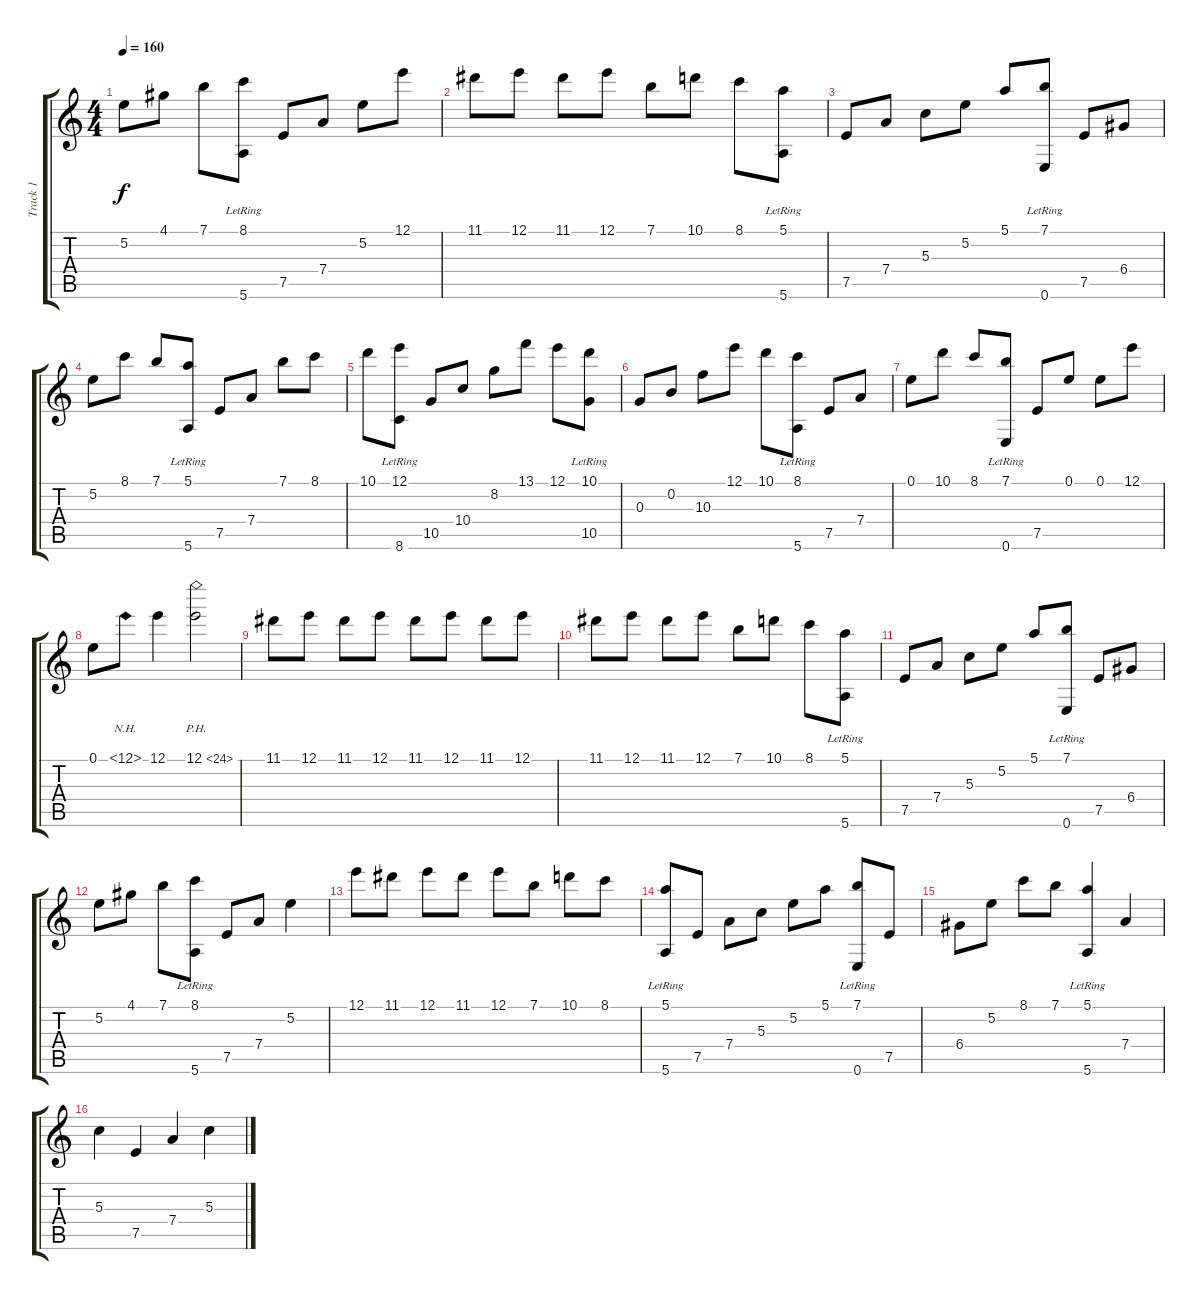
\track ("Track 1" "Track 1") {instrument acousticguitarnylon}
\staff {score tabs}
\tuning (E4 B3 G3 D3 A2 E2) {hide}
\ts (4 4)
\tempo 160
\clef g2
\ks c
5.2.8{dy f} 4.1.8 7.1.8 (8.1 5.6{lr}).8 7.5.8 7.4.8 5.2.8 12.1.8 |
11.1.8 12.1.8 11.1.8 12.1.8 7.1.8 10.1.8 8.1.8 (5.1 5.6{lr}).8 |
7.5.8 7.4.8 5.3.8 5.2.8 5.1.8 (7.1 0.6{lr}).8 7.5.8 6.4.8 |
5.2.8 8.1.8 7.1.8 (5.1 5.6{lr}).8 7.5.8 7.4.8 7.1.8 8.1.8 |
10.1.8 (12.1 8.6{lr}).8 10.5.8 10.4.8 8.2.8 13.1.8 12.1.8 (10.1 10.5{lr}).8 |
0.3.8 0.2.8 10.3.8 12.1.8 10.1.8 (8.1 5.6{lr}).8 7.5.8 7.4.8 |
0.1.8 10.1.8 8.1.8 (7.1 0.6{lr}).8 7.5.8 0.1.8 0.1.8 12.1.8 |
0.1.8 12.1{nh}.8 12.1.4 12.1{ph 12}.2 |
11.1.8 12.1.8 11.1.8 12.1.8 11.1.8 12.1.8 11.1.8 12.1.8 |
11.1.8 12.1.8 11.1.8 12.1.8 7.1.8 10.1.8 8.1.8 (5.1 5.6{lr}).8 |
7.5.8 7.4.8 5.3.8 5.2.8 5.1.8 (7.1 0.6{lr}).8 7.5.8 6.4.8 |
5.2.8 4.1.8 7.1.8 (8.1 5.6{lr}).8 7.5.8 7.4.8 5.2.4 |
12.1.8 11.1.8 12.1.8 11.1.8 12.1.8 7.1.8 10.1.8 8.1.8 |
(5.1 5.6{lr}).8 7.5.8 7.4.8 5.3.8 5.2.8 5.1.8 (7.1 0.6{lr}).8 7.5.8 |
6.4.8 5.2.8 8.1.8 7.1.8 (5.1 5.6{lr}).4 7.4.4 |
5.3.4 7.5.4 7.4.4 5.3.4
